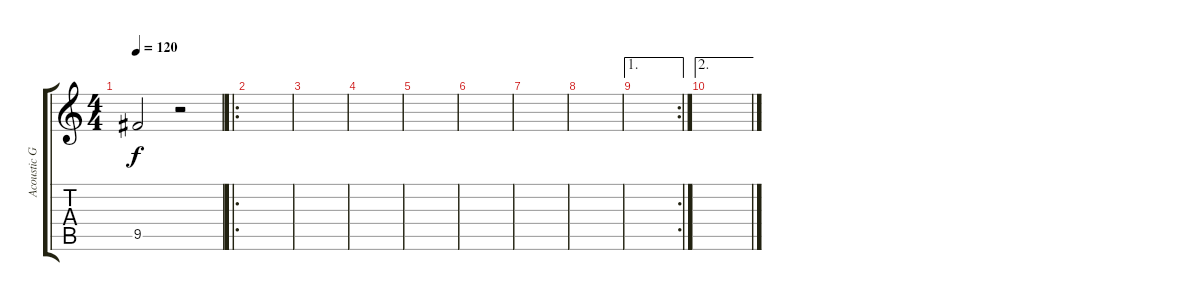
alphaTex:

\track ("Acoustic Guitar" "Acoustic G") {instrument acousticguitarsteel}
\staff {score tabs}
\tuning (E4 B3 G3 D3 A2 E2) {hide}
\ts (4 4)
\tempo 120
\clef g2
\ks c
9.5.2{dy f} r.2 |
\ro
|
|
|
|
|
|
|
\ae 1
\rc 2
|
\ae 2
